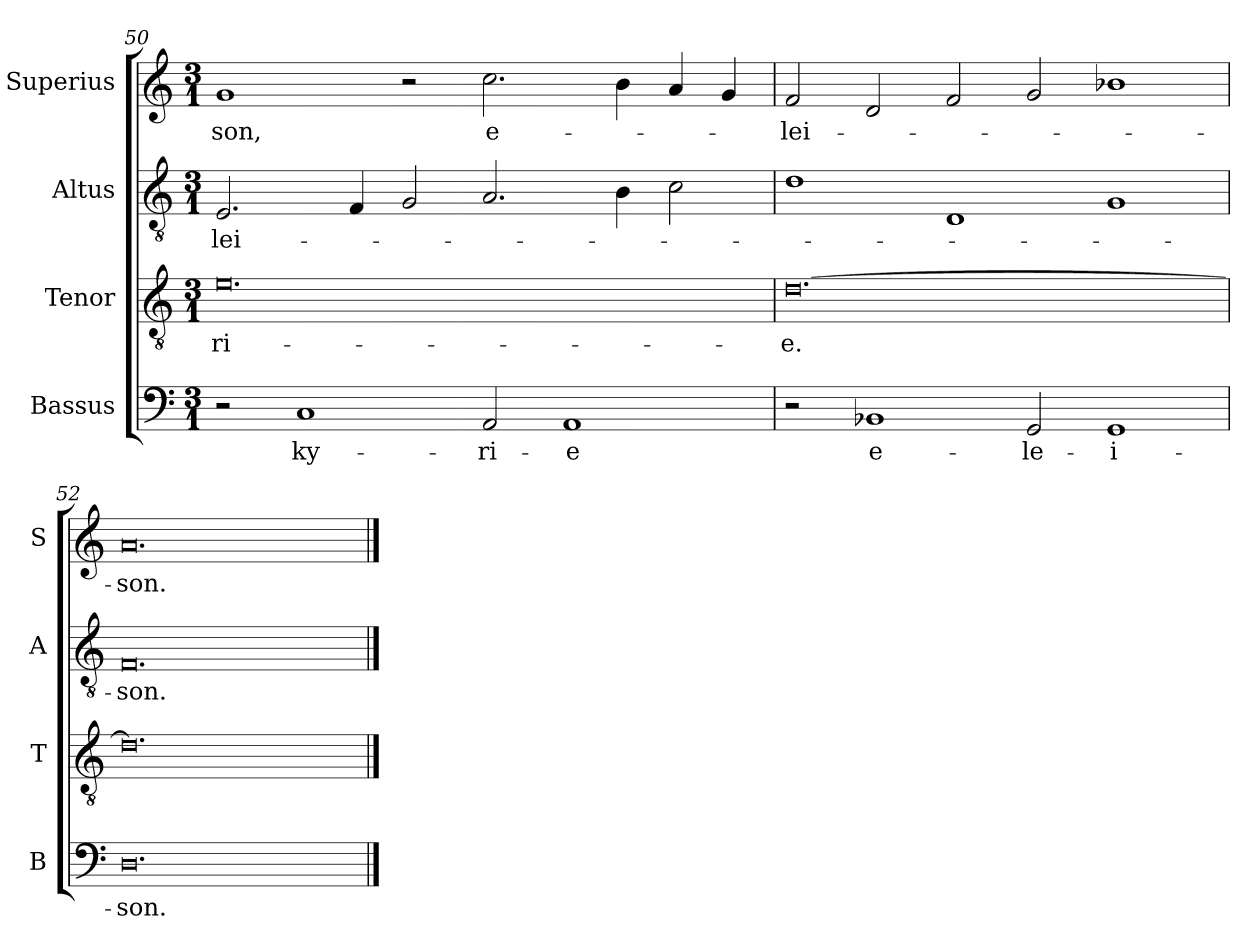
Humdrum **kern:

**kern	**text	**kern	**text	**kern	**text	**kern	**text
*part4	*part4	*part3	*part3	*part2	*part2	*part1	*part1
*staff4	*staff4	*staff3	*staff3	*staff2	*staff2	*staff1	*staff1
*I"Bassus	*	*I"Tenor	*	*I"Altus	*	*I"Superius	*
*I'B	*	*I'T	*	*I'A	*	*I'S	*
*clefF4	*	*clefGv2	*	*clefGv2	*	*clefG2	*
*k[]	*	*k[]	*	*k[]	*	*k[]	*
*M3/1	*	*M3/1	*	*M3/1	*	*M3/1	*
=50	=50	=50	=50	=50	=50	=50	=50
2r	.	0.e	-ri-	2.E/	-lei-	1g	-son,
1C	ky-	.	.	.	.	.	.
.	.	.	.	4F/	.	.	.
.	.	.	.	2G/	.	2r	.
2AA/	-ri-	.	.	2.A/	.	2.cc\	e-
1AA	-e	.	.	.	.	.	.
.	.	.	.	4B\	.	4b\	.
.	.	.	.	2c\	.	4a/	.
.	.	.	.	.	.	4g/	.
=51	=51	=51	=51	=51	=51	=51	=51
2r	.	[0.d	-e.	1d	.	2f/	-lei-
1BB-X	e-	.	.	.	.	2d/	.
.	.	.	.	1D	.	2f/	.
2GG/	-le-	.	.	.	.	2g/	.
1GG	-i-	.	.	1G	.	1b-X	.
=52	=52	=52	=52	=52	=52	=52	=52
0.D	-son.	0.d]	.	0.F	-son.	0.a	-son.
==	==	==	==	==	==	==	==
*-	*-	*-	*-	*-	*-	*-	*-
